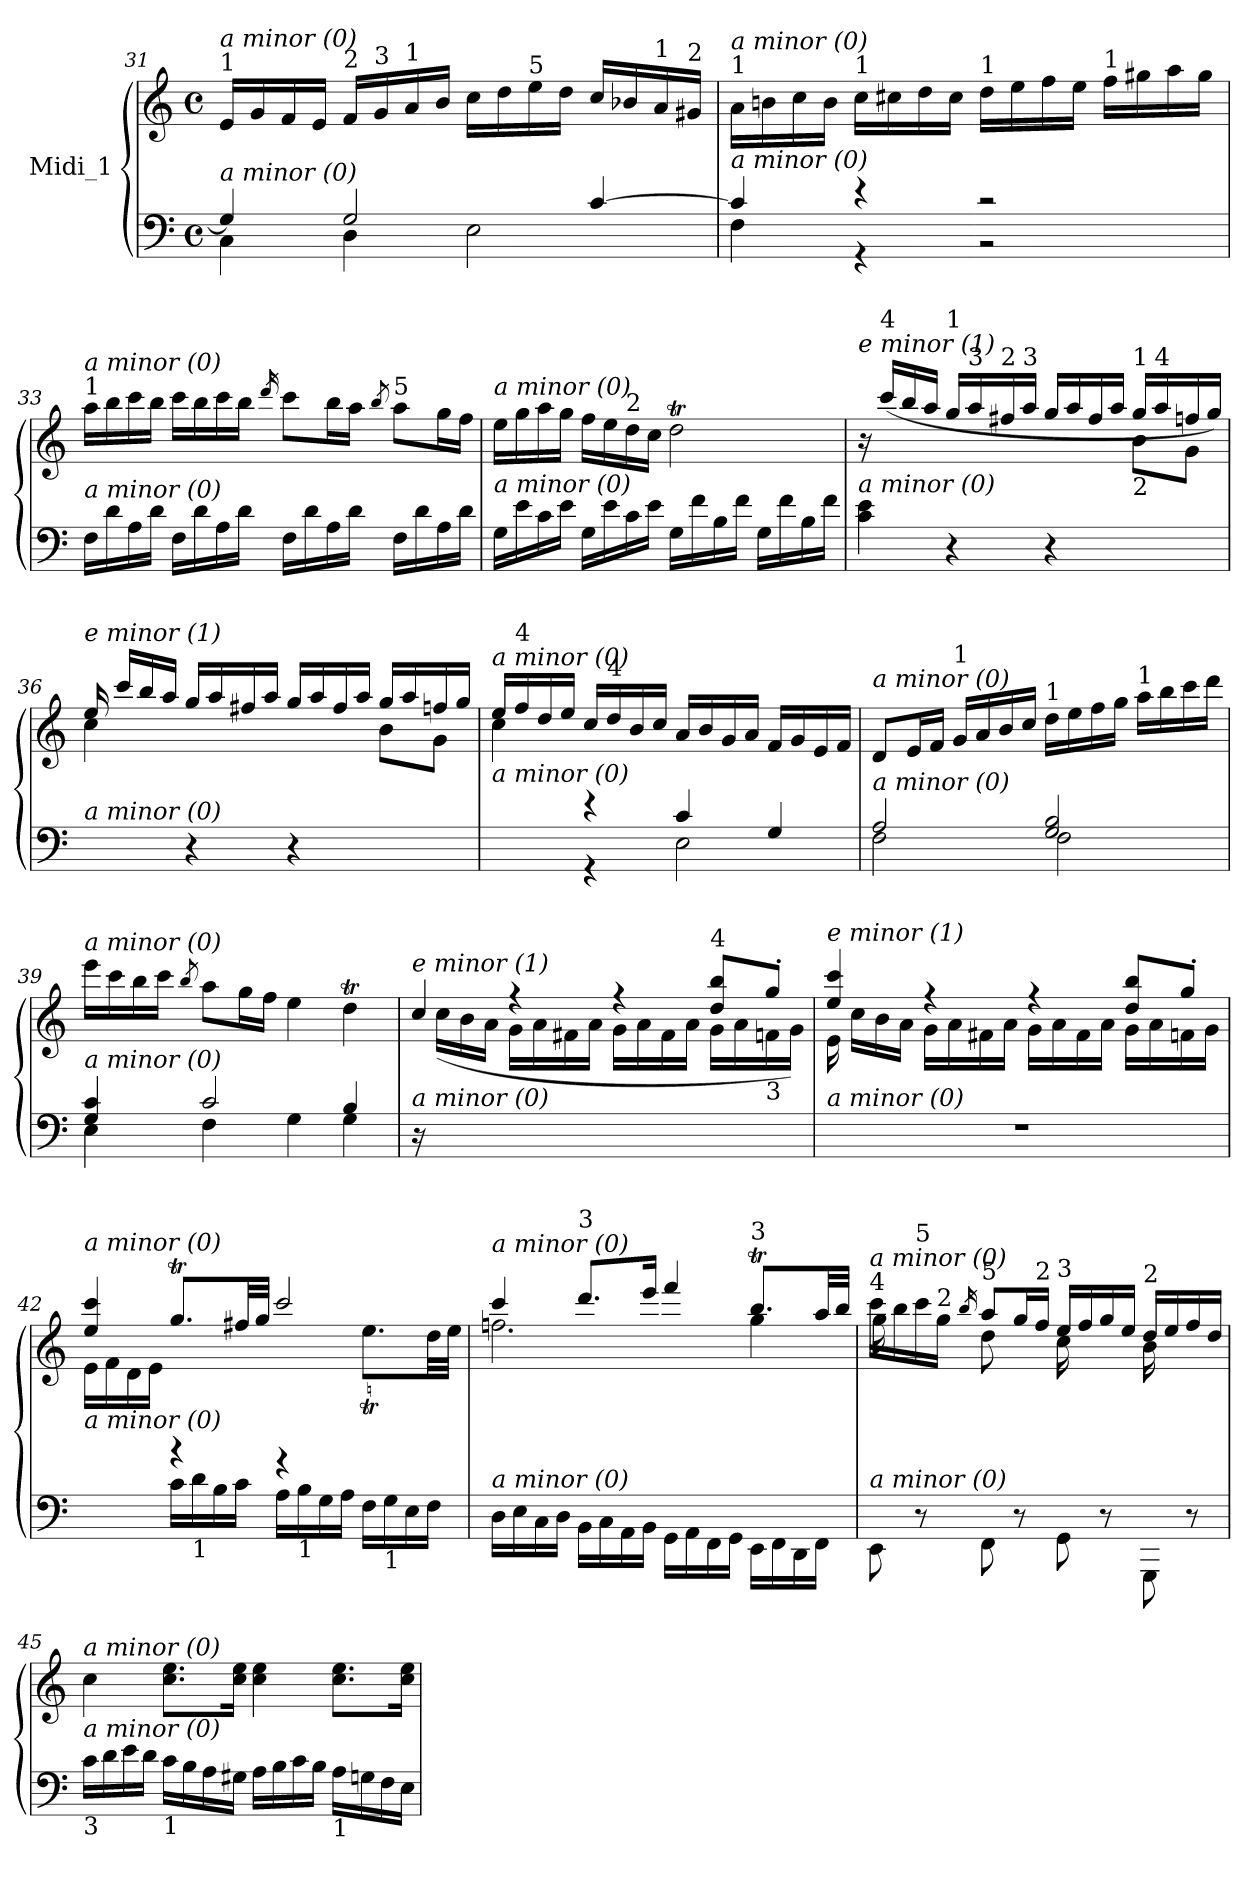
**kern	**kern
*part1	*part1
*staff2	*staff1
*I"Midi_1	*
!!LO:LB:g=z
*clefF4	*clefG2
*k[]	*k[]
*M4/4	*M4/4
*met(c)	*met(c)
=31	=31
*^	*
!	!	!LO:TX:a:t=1
!	!	!LO:TX:i:t=a minor (0)
!LO:TX:i:t=a minor (0)	!	!
4G/]	4C\	16e/LL
.	.	16g/
.	.	16f/
.	.	16e/JJ
!	!	!LO:TX:a:t=2
2G/	4D\	16f/LL
!	!	!LO:TX:a:t=3
.	.	16g/
!	!	!LO:TX:a:t=1
.	.	16a/
.	.	16b/JJ
.	2E\	16cc\LL
.	.	16dd\
!	!	!LO:TX:a:t=5
.	.	16ee\
.	.	16dd\JJ
[4c/	.	16cc/LL
.	.	16b-X/
!	!	!LO:TX:a:t=1
.	.	16a/
!	!	!LO:TX:a:t=2
.	.	16g#X/JJ
!!LO:LB:g=z
=32	=32	=32
!	!	!LO:TX:a:t=1
!	!	!LO:TX:i:t=a minor (0)
!LO:TX:i:t=a minor (0)	!	!
4c/]	4F\	16a\LL
.	.	16bni\
.	.	16cc\
.	.	16b\JJ
!	!	!LO:TX:a:t=1
4r	4r	16cc\LL
.	.	16cc#X\
.	.	16dd\
.	.	16cc#\JJ
!	!	!LO:TX:a:t=1
2r	2r	16dd\LL
.	.	16ee\
.	.	16ff\
.	.	16ee\JJ
!	!	!LO:TX:a:t=1
.	.	16ff\LL
.	.	16gg#X\
.	.	16aa\
.	.	16gg#\JJ
=33	=33	=33
!	!	!LO:TX:a:t=1
!	!	!LO:TX:i:t=a minor (0)
!LO:TX:i:t=a minor (0)	!	!
16F\LL	2ryy	16aa\LL
16d\	.	16bb\
16A\	.	16ccc\
16d\JJ	.	16bb\JJ
16F\LL	.	16ccc\LL
16d\	.	16bb\
16A\	.	16ccc\
16d\JJ	.	16bb\JJ
.	.	16qddd/
16F\LL	2ryy	8ccc\L
16d\	.	.
16A\	.	16bb\L
16d\JJ	.	16aa\JJ
.	.	8qbb/
!	!	!LO:TX:a:t=5
16F\LL	.	8aa\L
16d\	.	.
16A\	.	16gg\L
16d\JJ	.	16ff\JJ
!!LO:LB:g=z
=34	=34	=34
!	!	!LO:TX:i:t=a minor (0)
!LO:TX:i:t=a minor (0)	!	!
2ryy	16G\LL	16ee\LL
.	16e\	16gg\
.	16c\	16aa\
.	16e\JJ	16gg\JJ
.	16G\LL	16ff\LL
.	16e\	16ee\
!	!	!LO:TX:a:t=2
.	16c\	16dd\
.	16e\JJ	16cc\JJ
2ryy	16G\LL	2ddT\
.	16f\	.
.	16B\	.
.	16f\JJ	.
.	16G\LL	.
.	16f\	.
.	16B\	.
.	16f\JJ	.
=35	=35	=35
*	*	*^
!	!	!LO:TX:i:t=e minor (1)	!
!LO:TX:i:t=a minor (0)	!	!	!
2ryy	4c\ 4e\	16r	2.ryy
!	!	!LO:TX:a:t=4	!
.	.	(>16ccc/LL	.
.	.	16bb/	.
.	.	16aa/JJ	.
!	!	!LO:TX:a:t=1	!
.	4r	16gg/LL	.
!	!	!LO:TX:a:t=3	!
.	.	16aa/	.
!	!	!LO:TX:a:t=2	!
.	.	16ff#X/	.
!	!	!LO:TX:a:t=3	!
.	.	16aa/JJ	.
4r	2ryy	16gg/LL	.
.	.	16aa/	.
.	.	16ff#/	.
.	.	16aa/JJ	.
!	!	!LO:TX:a:t=1	!
!	!	!LO:TX:b:t=2	!
4ryy	.	16gg/LL	8b\L
!	!	!LO:TX:a:t=4	!
.	.	16aa/	.
.	.	16ffn/	8g\J
.	.	16gg/JJ)	.
!!LO:LB:g=z	!!
=36	=36	=36	=36
*	*^	*	*
!	!	!	!LO:TX:i:t=e minor (1)	!
!LO:TX:i:t=a minor (0)	!	!	!	!
4ryy	2ryy	2ryy	16ee/	4cc\
.	.	.	16ccc/LL	.
.	.	.	16bb/	.
.	.	.	16aa/JJ	.
4r	.	.	16gg/LL	2ryy
.	.	.	16aa/	.
.	.	.	16ff#X/	.
.	.	.	16aa/JJ	.
4r	2ryy	2ryy	16gg/LL	.
.	.	.	16aa/	.
.	.	.	16ff#/	.
.	.	.	16aa/JJ	.
4ryy	.	.	16gg/LL	8b\L
.	.	.	16aa/	.
.	.	.	16ffn/	8g\J
.	.	.	16gg/JJ	.
=37	=37	=37	=37	=37
!	!	!	!LO:TX:i:t=a minor (0)	!
!LO:TX:i:t=a minor (0)	!	!	!	!
4ryy	4ryy	4ryy	16ee/LL	4cc\
!	!	!	!LO:TX:a:t=4	!
.	.	.	16ff/	.
.	.	.	16dd/	.
.	.	.	16ee/JJ	.
4ryy	4r	4r	16cc/LL	2.ryy
!	!	!	!LO:TX:a:t=4	!
.	.	.	16dd/	.
.	.	.	16b/	.
.	.	.	16cc/JJ	.
2ryy	4c/	2E\	16a/LL	.
.	.	.	16b/	.
.	.	.	16g/	.
.	.	.	16a/JJ	.
.	4G/	.	16f/LL	.
.	.	.	16g/	.
.	.	.	16e/	.
.	.	.	16f/JJ	.
*	*	*	*v	*v
!!LO:PB:g=z
=38	=38	=38	=38
!	!	!	!LO:TX:i:t=a minor (0)
!LO:TX:i:t=a minor (0)	!	!	!
2ryy	2A/	2F\	8d/L
.	.	.	16e/L
.	.	.	16f/JJ
!	!	!	!LO:TX:a:t=1
.	.	.	16g/LL
.	.	.	16a/
.	.	.	16b/
.	.	.	16cc/JJ
!	!	!	!LO:TX:a:t=1
2ryy	2G/ 2B/	2F\	16dd\LL
.	.	.	16ee\
.	.	.	16ff\
.	.	.	16gg\JJ
!	!	!	!LO:TX:a:t=1
.	.	.	16aa\LL
.	.	.	16bb\
.	.	.	16ccc\
.	.	.	16ddd\JJ
=39	=39	=39	=39
!	!	!	!LO:TX:i:t=a minor (0)
!LO:TX:i:t=a minor (0)	!	!	!
2ryy	4G/ 4c/	4E\	16eee\LL
.	.	.	16ccc\
.	.	.	16bb\
.	.	.	16ccc\JJ
.	.	.	8qbb/
.	2c/	4F\	8aa\L
.	.	.	16gg\L
.	.	.	16ff\JJ
2ryy	.	4G\	4ee\
.	4B/	4G\	4ddT\
=40	=40	=40	=40
*	*	*	*^
!	!	!	!LO:TX:i:t=e minor (1)	!
!LO:TX:i:t=a minor (0)	!	!	!	!
16r	2ryy	2ryy	4cc/	16ryy
2...ryy	.	.	.	(16cc\LL
.	.	.	.	16b\
.	.	.	.	16a\JJ
.	.	.	4r	16g\LL
.	.	.	.	16a\
.	.	.	.	16f#X\
.	.	.	.	16a\JJ
.	2ryy	2ryy	4r	16g\LL
.	.	.	.	16a\
.	.	.	.	16f#\
.	.	.	.	16a\JJ
!	!	!	!LO:TX:a:t=4	!
.	.	.	8dd/ 8bb/L	16g\LL
.	.	.	.	16a\
!	!	!	!LO:TX:b:t=3	!
.	.	.	8gg'/J	16fn\
.	.	.	.	16g\JJ)
*v	*v	*v	*	*
!!LO:LB:g=z	!!
=41	=41	=41
!	!LO:TX:i:t=e minor (1)	!
!LO:TX:i:t=a minor (0)	!	!
1r	4ee/ 4ccc/	16e\
.	.	16cc\LL
.	.	16b\
.	.	16a\JJ
.	4r	16g\LL
.	.	16a\
.	.	16f#X\
.	.	16a\JJ
.	4r	16g\LL
.	.	16a\
.	.	16f#\
.	.	16a\JJ
.	8dd/ 8bb/L	16g\LL
.	.	16a\
.	8gg'/J	16fn\
.	.	16g\JJ
=42	=42	=42
*^	*	*
!	!	!LO:TX:i:t=a minor (0)	!
!LO:TX:i:t=a minor (0)	!	!	!
4ryy	4ryy	4ee/ 4ccc/	16e\LL
.	.	.	16f\
.	.	.	16d\
.	.	.	16e\JJ
4r	16c\LL	8.ggT/L	2ryy
!	!LO:TX:b:t=1	!	!
.	16d\	.	.
.	16B\	.	.
.	16c\JJ	32ff#X/LL	.
.	.	32gg/JJJ	.
4r	16A\LL	2ccc/	.
!	!LO:TX:b:t=1	!	!
.	16B\	.	.
.	16G\	.	.
.	16A\JJ	.	.
4ryy	16F\LL	.	8.eet\L
!	!LO:TX:b:t=1	!	!
.	16G\	.	.
.	16E\	.	.
.	16F\JJ	.	32dd\LL
.	.	.	32ee\JJJ
*v	*v	*	*
!!LO:LB:g=z	!!
=43	=43	=43
!	!LO:TX:i:t=a minor (0)	!
!LO:TX:i:t=a minor (0)	!	!
16D\LL	4ccc/	2.ffni\
16E\	.	.
16C\	.	.
16D\JJ	.	.
!	!LO:TX:a:t=3	!
16BB\LL	8.ddd/L	.
16C\	.	.
16AA\	.	.
16BB\JJ	16eee/Jk	.
16GG\LL	4fff/	.
16AA\	.	.
16FF\	.	.
16GG\JJ	.	.
!	!LO:TX:a:t=3	!
16EE\LL	8.bbt/L	4gg\
16FF\	.	.
16DD\	.	.
16FF\JJ	32aa/LL	.
.	32bb/JJJ	.
=44	=44	=44
*^	*	*
!	!	!LO:TX:a:t=4	!
!	!	!LO:TX:i:t=a minor (0)	!
!LO:TX:i:t=a minor (0)	!	!	!
16ryy	8EE\	16ccc\LL	16gg\
8ryy	.	16bb\	8.ryy
!	!	!LO:TX:a:t=5	!
.	8r	16ccc\	.
!	!	!LO:TX:a:t=2	!
16ryy	.	16gg\JJ	.
.	.	16qbb/	.
!	!	!LO:TX:a:t=5	!
8ryy	8FF\	8aa/L	8dd\
8ryy	8r	16gg/L	8ryy
!	!	!LO:TX:a:t=2	!
.	.	16ff/JJ	.
!	!	!LO:TX:a:t=3	!
16ryy	8GG\	16ee/LL	16cc\
8ryy	.	16ff/	8.ryy
.	8r	16gg/	.
16ryy	.	16ee/JJ	.
!	!	!LO:TX:a:t=2	!
16ryy	8GGG\	16dd/LL	16b\
16ryy	.	16ee/	8.ryy
8ryy	8r	16ff/	.
.	.	16dd/JJ	.
*v	*v	*	*
*	*v	*v
!!LO:LB:g=z
=45	=45
!	!LO:TX:i:t=a minor (0)
!LO:TX:b:t=3	!
!LO:TX:i:t=a minor (0)	!
16c\LL	4cc\
16d\	.
16e\	.
16d\JJ	.
!LO:TX:b:t=1	!
16c\LL	8.cc\ 8.ee\L
16B\	.
16A\	.
16G#X\JJ	16cc\ 16ee\Jk
16A\LL	4cc\ 4ee\
16B\	.
16c\	.
16B\JJ	.
!LO:TX:b:t=1	!
16A\LL	8.cc\ 8.ee\L
16Gn\	.
16F\	.
16E\JJ	16cc\ 16ee\Jk
=	=
*-	*-
